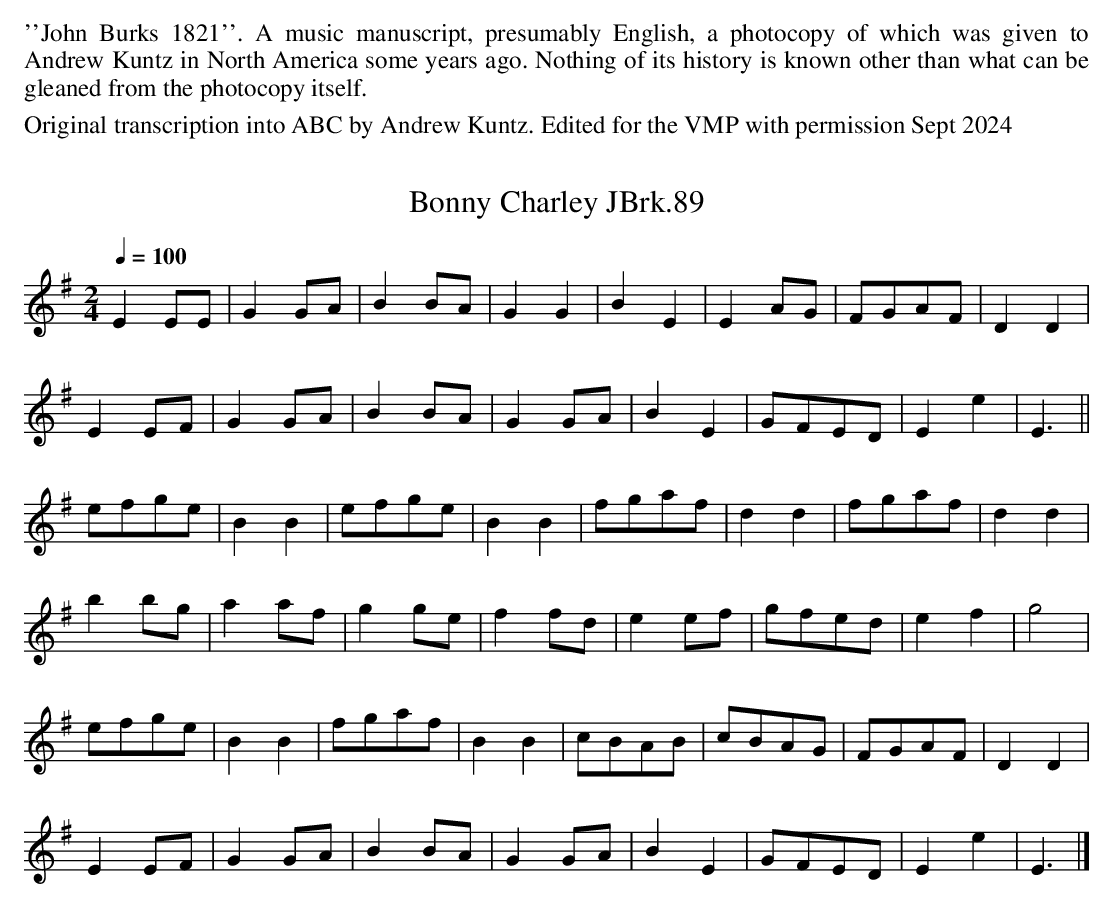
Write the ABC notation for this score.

X:1
T:Bonny Charley JBrk.89
Q:1/4=100
M:2/4
L:1/8
K:Emin
E2 EE|G2 GA|B2 BA|G2G2|B2E2|E2 AG|FGAF|D2D2|
E2 EF|G2 GA|B2 BA|G2 GA|B2E2|GFED|E2e2|E3||
efge|B2B2|efge|B2B2|fgaf|d2d2|fgaf|d2d2|
b2bg|a2 af|g2ger|f2fd|e2ef|gfed|e2f2|g4|
efge|B2B2|fgaf|B2B2|cBAB|cBAG|FGAF|D2D2|
E2EF|G2GA|B2BA|G2 GA|B2E2|GFED|E2e2|E3|]
